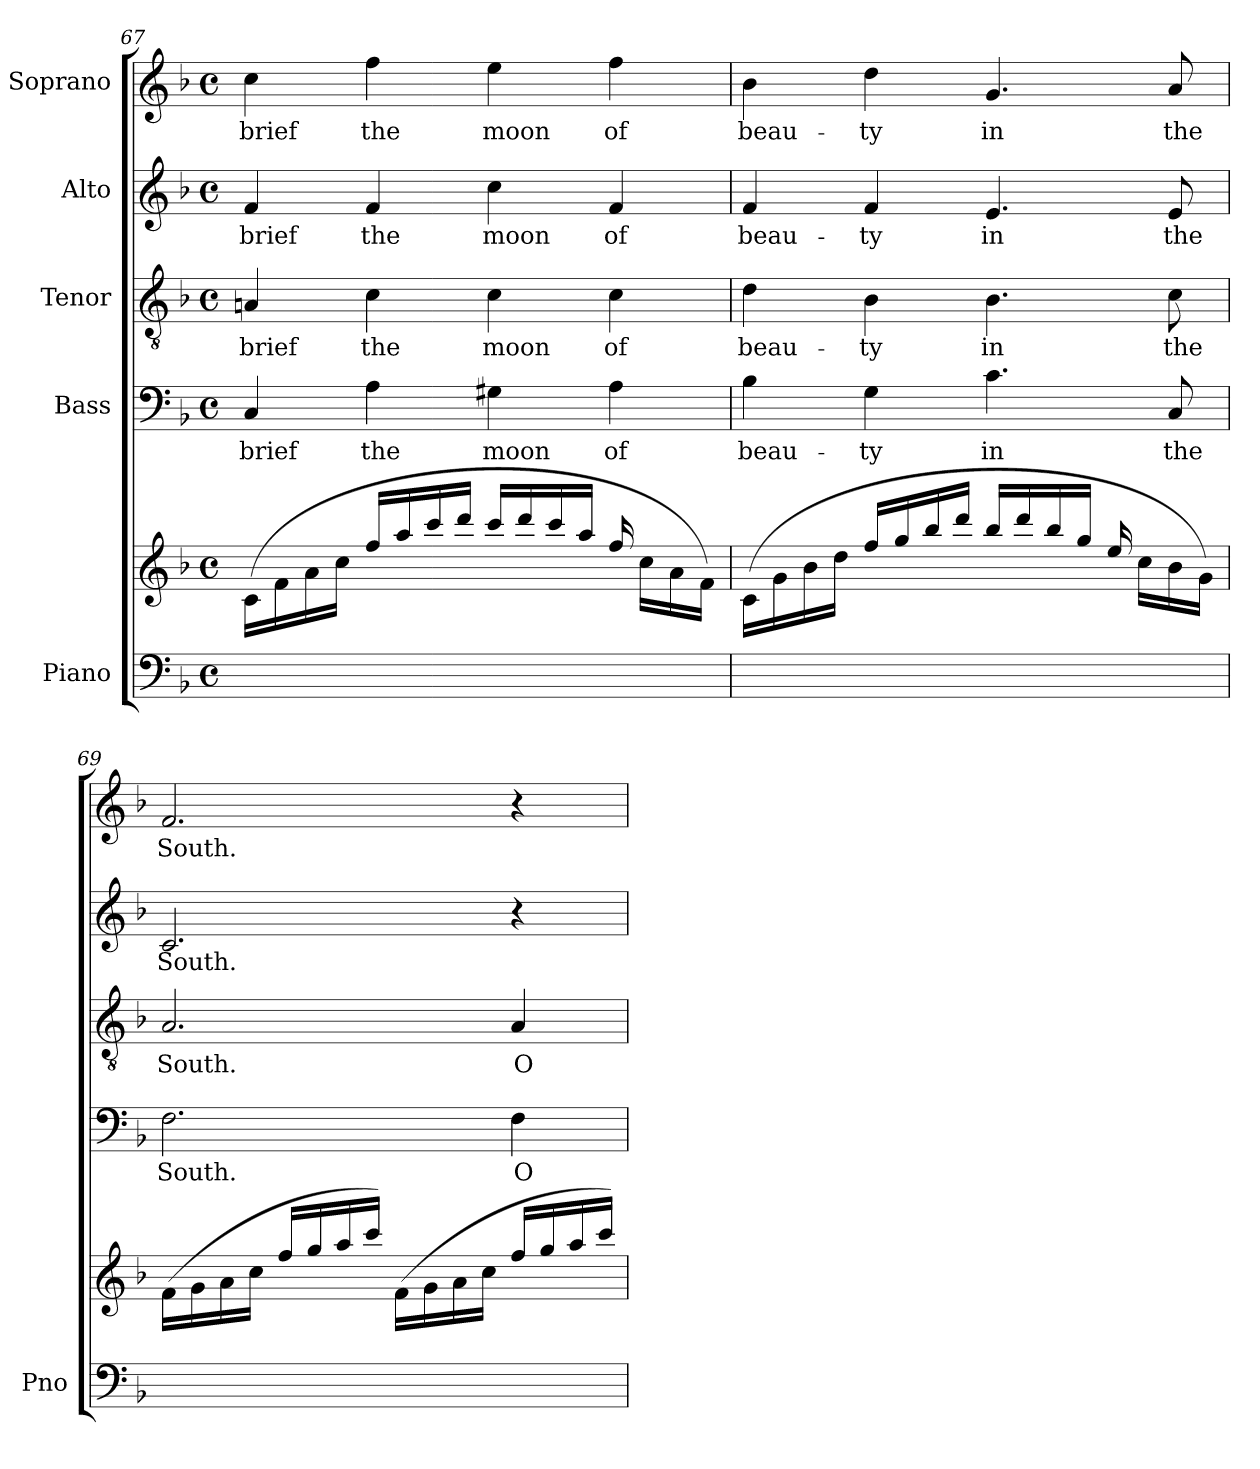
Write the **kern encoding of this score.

**kern	**kern	**kern	**text	**kern	**text	**kern	**text	**kern	**text
*part5	*part5	*part4	*part4	*part3	*part3	*part2	*part2	*part1	*part1
*staff6	*staff5	*staff4	*staff4	*staff3	*staff3	*staff2	*staff2	*staff1	*staff1
*I"Piano	*	*I"Bass	*	*I"Tenor	*	*I"Alto	*	*I"Soprano	*
*I'Pno	*	*	*	*	*	*	*	*	*
*clefF4	*clefG2	*clefF4	*	*clefGv2	*	*clefG2	*	*clefG2	*
*k[b-]	*k[b-]	*k[b-]	*	*k[b-]	*	*k[b-]	*	*k[b-]	*
*M4/4	*M4/4	*M4/4	*	*M4/4	*	*M4/4	*	*M4/4	*
*met(c)	*met(c)	*met(c)	*	*met(c)	*	*met(c)	*	*met(c)	*
=67	=67	=67	=67	=67	=67	=67	=67	=67	=67
1ryy	(16c\LL	4C/	brief	4An/	brief	4f/	brief	4cc\	brief
.	16f\	.	.	.	.	.	.	.	.
.	16a\	.	.	.	.	.	.	.	.
.	16cc\JJ	.	.	.	.	.	.	.	.
.	16ff/LL	4A\	the	4c\	the	4f/	the	4ff\	the
.	16aa/	.	.	.	.	.	.	.	.
.	16ccc/	.	.	.	.	.	.	.	.
.	16ddd/JJ	.	.	.	.	.	.	.	.
.	16ccc/LL	4G#X\	moon	4c\	moon	4cc\	moon	4ee\	moon
.	16ddd/	.	.	.	.	.	.	.	.
.	16ccc/	.	.	.	.	.	.	.	.
.	16aa/JJ	.	.	.	.	.	.	.	.
.	16ff/	4A\	of	4c\	of	4f/	of	4ff\	of
.	16cc\LL	.	.	.	.	.	.	.	.
.	16a\	.	.	.	.	.	.	.	.
.	16f\JJ)	.	.	.	.	.	.	.	.
=68	=68	=68	=68	=68	=68	=68	=68	=68	=68
1ryy	(16c\LL	4B-\	beau-	4d\	beau-	4f/	beau-	4b-\	beau-
.	16g\	.	.	.	.	.	.	.	.
.	16b-\	.	.	.	.	.	.	.	.
.	16dd\JJ	.	.	.	.	.	.	.	.
.	16ff/LL	4G\	-ty	4B-\	-ty	4f/	-ty	4dd\	-ty
.	16gg/	.	.	.	.	.	.	.	.
.	16bb-/	.	.	.	.	.	.	.	.
.	16ddd/JJ	.	.	.	.	.	.	.	.
.	16bb-/LL	4.c\	in	4.B-\	in	4.e/	in	4.g/	in
.	16ddd/	.	.	.	.	.	.	.	.
.	16bb-/	.	.	.	.	.	.	.	.
.	16gg/JJ	.	.	.	.	.	.	.	.
.	16ee/	.	.	.	.	.	.	.	.
.	16cc\LL	.	.	.	.	.	.	.	.
.	16b-\	8C/	the	8c\	the	8e/	the	8a/	the
.	16g\JJ)	.	.	.	.	.	.	.	.
=69	=69	=69	=69	=69	=69	=69	=69	=69	=69
1ryy	(16f\LL	2.F\	South.	2.A/	South.	2.c/	South.	2.f/	South.
.	16g\	.	.	.	.	.	.	.	.
.	16a\	.	.	.	.	.	.	.	.
.	16cc\JJ	.	.	.	.	.	.	.	.
.	16ff/LL	.	.	.	.	.	.	.	.
.	16gg/	.	.	.	.	.	.	.	.
.	16aa/	.	.	.	.	.	.	.	.
.	16ccc/JJ)	.	.	.	.	.	.	.	.
.	(16f\LL	.	.	.	.	.	.	.	.
.	16g\	.	.	.	.	.	.	.	.
.	16a\	.	.	.	.	.	.	.	.
.	16cc\JJ	.	.	.	.	.	.	.	.
.	16ff/LL	4F\	O	4A/	O	4r	.	4r	.
.	16gg/	.	.	.	.	.	.	.	.
.	16aa/	.	.	.	.	.	.	.	.
.	16ccc/JJ)	.	.	.	.	.	.	.	.
=	=	=	=	=	=	=	=	=	=
*-	*-	*-	*-	*-	*-	*-	*-	*-	*-
